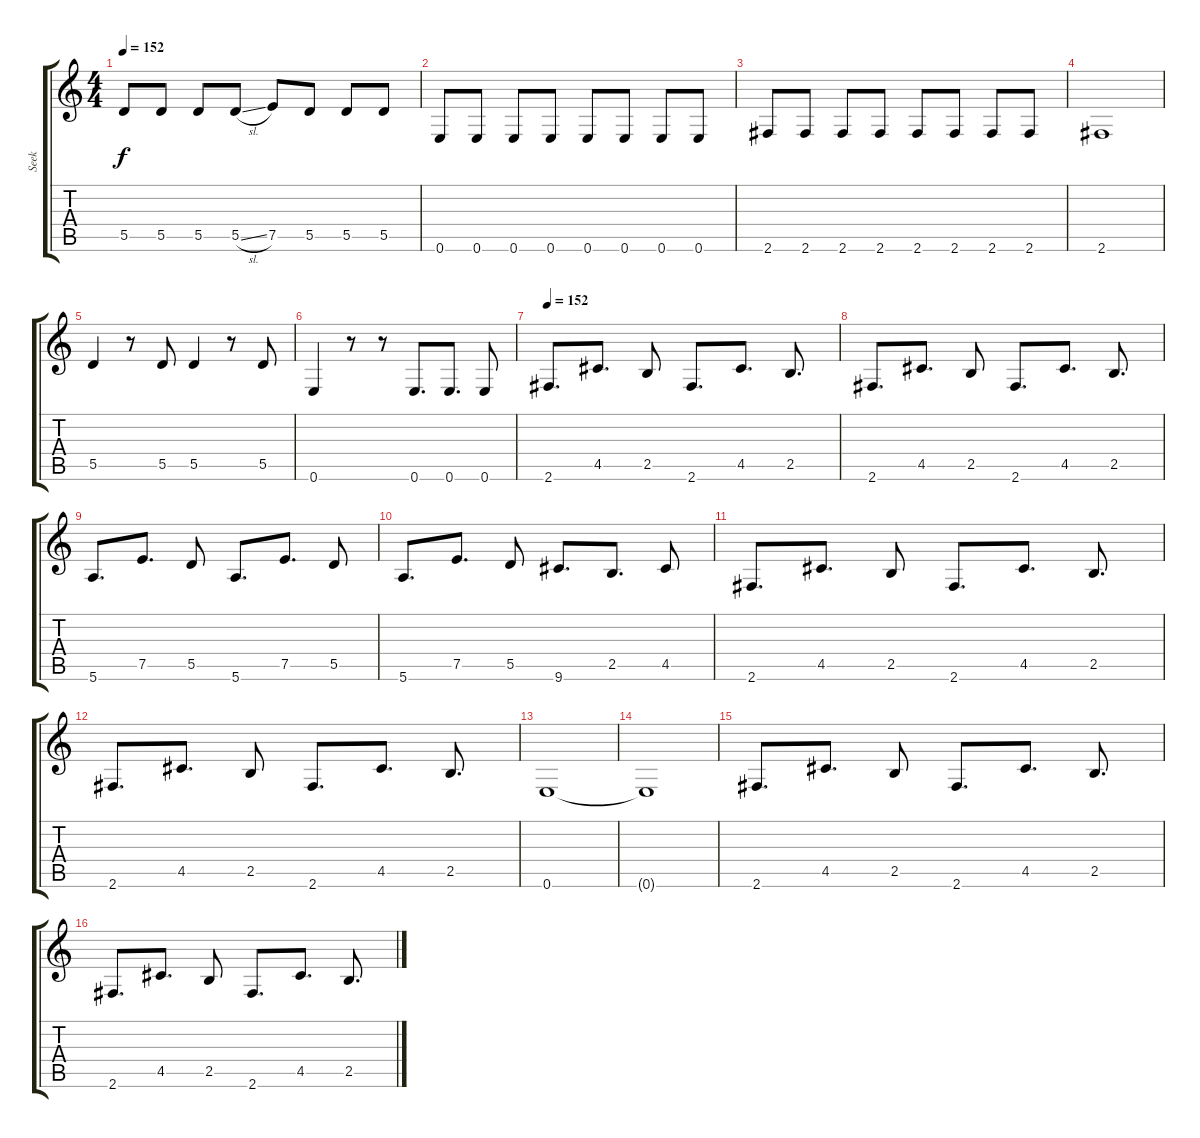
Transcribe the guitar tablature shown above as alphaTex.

\track ("Seek" "Seek") {instrument electricbassfinger}
\staff {score tabs}
\tuning (E4 B3 G3 D3 A2 E2) {hide}
\ts (4 4)
\tempo 152
\clef g2
\ks c
5.5.8{dy f} 5.5.8 5.5.8 5.5{sl}.8 7.5.8 5.5.8 5.5.8 5.5.8 |
0.6.8 0.6.8 0.6.8 0.6.8 0.6.8 0.6.8 0.6.8 0.6.8 |
2.6.8 2.6.8 2.6.8 2.6.8 2.6.8 2.6.8 2.6.8 2.6.8 |
2.6.1 |
5.5.4 r.8 5.5.8 5.5.4 r.8 5.5.8 |
0.6.4 r.8 r.8 0.6.8{d} 0.6.8{d} 0.6.8 |
\tempo 152
2.6.8{d} 4.5.8{d} 2.5.8 2.6.8{d} 4.5.8{d} 2.5.8{d} |
2.6.8{d} 4.5.8{d} 2.5.8 2.6.8{d} 4.5.8{d} 2.5.8{d} |
5.6.8{d} 7.5.8{d} 5.5.8 5.6.8{d} 7.5.8{d} 5.5.8 |
5.6.8{d} 7.5.8{d} 5.5.8 9.6.8{d} 2.5.8{d} 4.5.8 |
2.6.8{d} 4.5.8{d} 2.5.8 2.6.8{d} 4.5.8{d} 2.5.8{d} |
2.6.8{d} 4.5.8{d} 2.5.8 2.6.8{d} 4.5.8{d} 2.5.8{d} |
0.6.1 |
0.6{t}.1 |
2.6.8{d} 4.5.8{d} 2.5.8 2.6.8{d} 4.5.8{d} 2.5.8{d} |
2.6.8{d} 4.5.8{d} 2.5.8 2.6.8{d} 4.5.8{d} 2.5.8{d}
